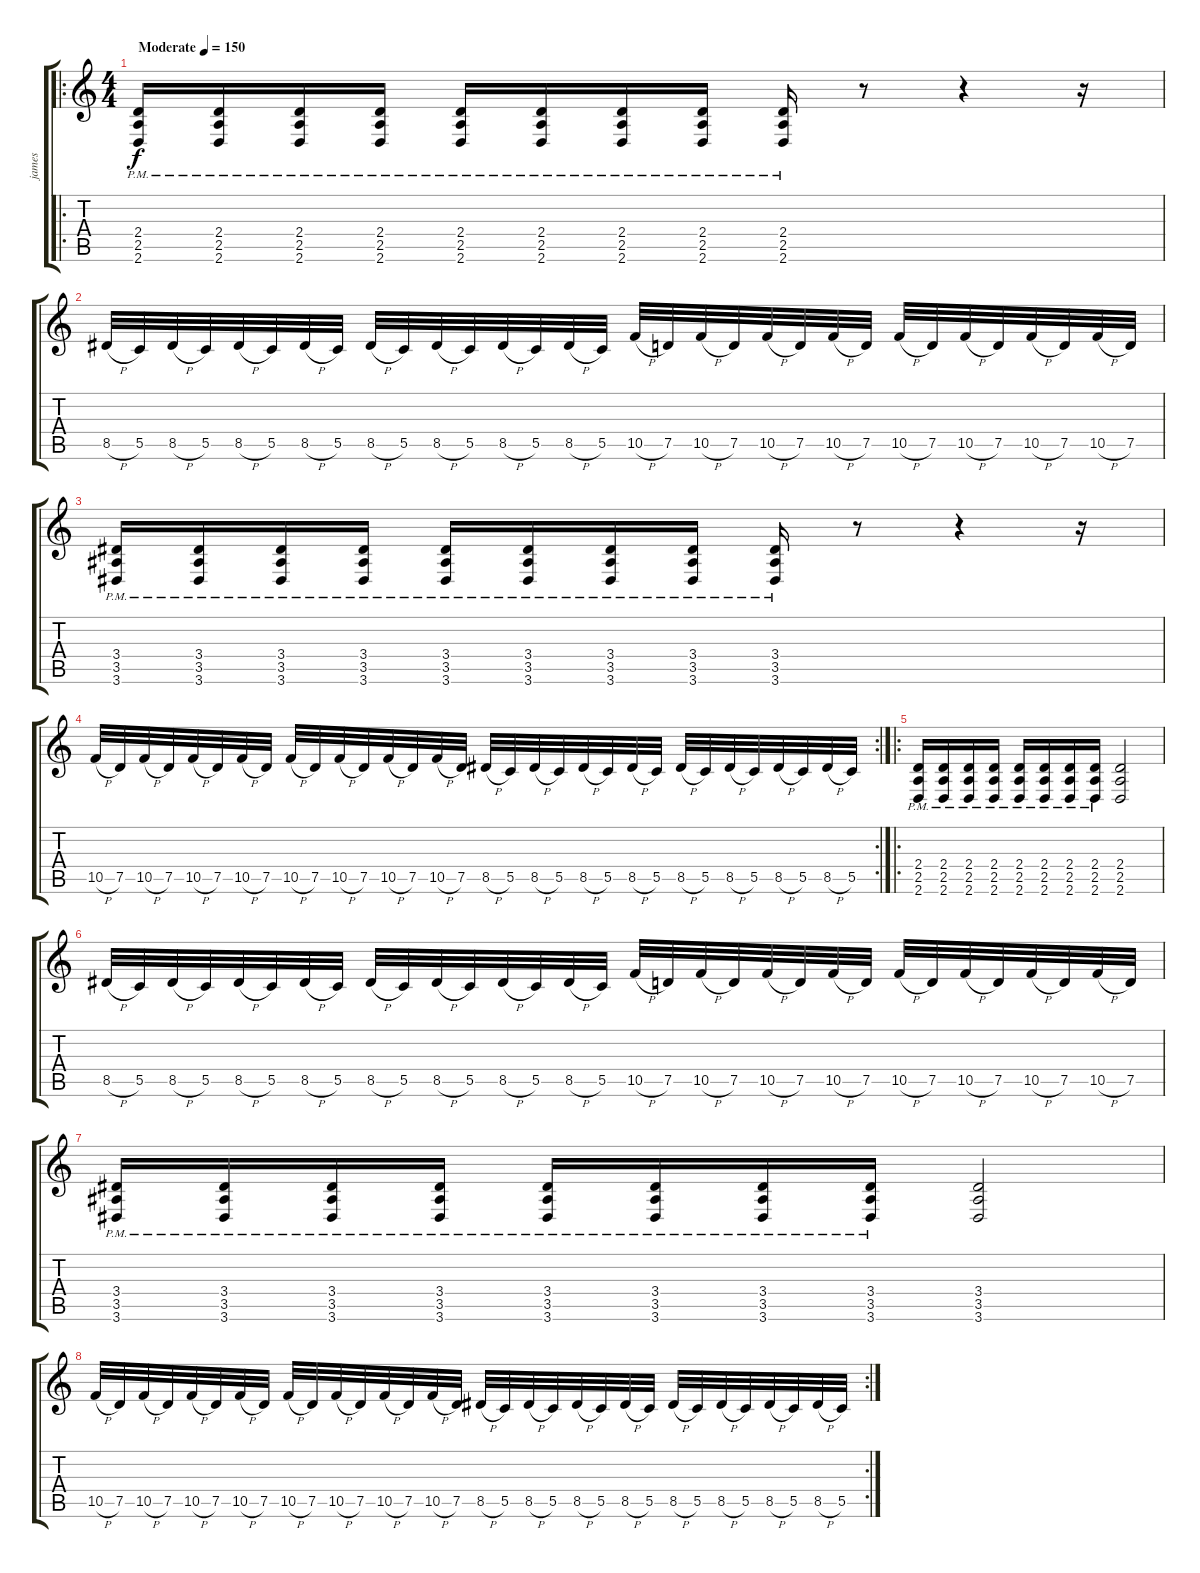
\track ("james" "james") {instrument distortionguitar}
\staff {score tabs}
\tuning (D4 A3 F3 C3 G2 C2) {hide}
\ro
\ts (4 4)
\tempo (150 "Moderate")
\clef g2
\ks c
(2.4{pm} 2.5{pm} 2.6{pm}).16{dy f instrument distortionguitar} (2.4{pm} 2.5{pm} 2.6{pm}).16 (2.4{pm} 2.5{pm} 2.6{pm}).16 (2.4{pm} 2.5{pm} 2.6{pm}).16 (2.4{pm} 2.5{pm} 2.6{pm}).16 (2.4{pm} 2.5{pm} 2.6{pm}).16 (2.4{pm} 2.5{pm} 2.6{pm}).16 (2.4{pm} 2.5{pm} 2.6{pm}).16 (2.4{pm} 2.5{pm} 2.6{pm}).16 r.8 r.4 r.16 |
8.5{h}.32 5.5.32 8.5{h}.32 5.5.32 8.5{h}.32 5.5.32 8.5{h}.32 5.5.32 8.5{h}.32 5.5.32 8.5{h}.32 5.5.32 8.5{h}.32 5.5.32 8.5{h}.32 5.5.32 10.5{h}.32 7.5.32 10.5{h}.32 7.5.32 10.5{h}.32 7.5.32 10.5{h}.32 7.5.32 10.5{h}.32 7.5.32 10.5{h}.32 7.5.32 10.5{h}.32 7.5.32 10.5{h}.32 7.5.32 |
(3.4{pm} 3.5{pm} 3.6{pm}).16 (3.4{pm} 3.5{pm} 3.6{pm}).16 (3.4{pm} 3.5{pm} 3.6{pm}).16 (3.4{pm} 3.5{pm} 3.6{pm}).16 (3.4{pm} 3.5{pm} 3.6{pm}).16 (3.4{pm} 3.5{pm} 3.6{pm}).16 (3.4{pm} 3.5{pm} 3.6{pm}).16 (3.4{pm} 3.5{pm} 3.6{pm}).16 (3.4{pm} 3.5{pm} 3.6{pm}).16 r.8 r.4 r.16 |
\rc 2
10.5{h}.32 7.5.32 10.5{h}.32 7.5.32 10.5{h}.32 7.5.32 10.5{h}.32 7.5.32 10.5{h}.32 7.5.32 10.5{h}.32 7.5.32 10.5{h}.32 7.5.32 10.5{h}.32 7.5.32 8.5{h}.32 5.5.32 8.5{h}.32 5.5.32 8.5{h}.32 5.5.32 8.5{h}.32 5.5.32 8.5{h}.32 5.5.32 8.5{h}.32 5.5.32 8.5{h}.32 5.5.32 8.5{h}.32 5.5.32 |
\ro
(2.4{pm} 2.5{pm} 2.6{pm}).16 (2.4{pm} 2.5{pm} 2.6{pm}).16 (2.4{pm} 2.5{pm} 2.6{pm}).16 (2.4{pm} 2.5{pm} 2.6{pm}).16 (2.4{pm} 2.5{pm} 2.6{pm}).16 (2.4{pm} 2.5{pm} 2.6{pm}).16 (2.4{pm} 2.5{pm} 2.6{pm}).16 (2.4{pm} 2.5{pm} 2.6{pm}).16 (2.4 2.5 2.6).2 |
8.5{h}.32 5.5.32 8.5{h}.32 5.5.32 8.5{h}.32 5.5.32 8.5{h}.32 5.5.32 8.5{h}.32 5.5.32 8.5{h}.32 5.5.32 8.5{h}.32 5.5.32 8.5{h}.32 5.5.32 10.5{h}.32 7.5.32 10.5{h}.32 7.5.32 10.5{h}.32 7.5.32 10.5{h}.32 7.5.32 10.5{h}.32 7.5.32 10.5{h}.32 7.5.32 10.5{h}.32 7.5.32 10.5{h}.32 7.5.32 |
(3.4{pm} 3.5{pm} 3.6{pm}).16 (3.4{pm} 3.5{pm} 3.6{pm}).16 (3.4{pm} 3.5{pm} 3.6{pm}).16 (3.4{pm} 3.5{pm} 3.6{pm}).16 (3.4{pm} 3.5{pm} 3.6{pm}).16 (3.4{pm} 3.5{pm} 3.6{pm}).16 (3.4{pm} 3.5{pm} 3.6{pm}).16 (3.4{pm} 3.5{pm} 3.6{pm}).16 (3.4 3.5 3.6).2 |
\rc 2
10.5{h}.32 7.5.32 10.5{h}.32 7.5.32 10.5{h}.32 7.5.32 10.5{h}.32 7.5.32 10.5{h}.32 7.5.32 10.5{h}.32 7.5.32 10.5{h}.32 7.5.32 10.5{h}.32 7.5.32 8.5{h}.32 5.5.32 8.5{h}.32 5.5.32 8.5{h}.32 5.5.32 8.5{h}.32 5.5.32 8.5{h}.32 5.5.32 8.5{h}.32 5.5.32 8.5{h}.32 5.5.32 8.5{h}.32 5.5.32
